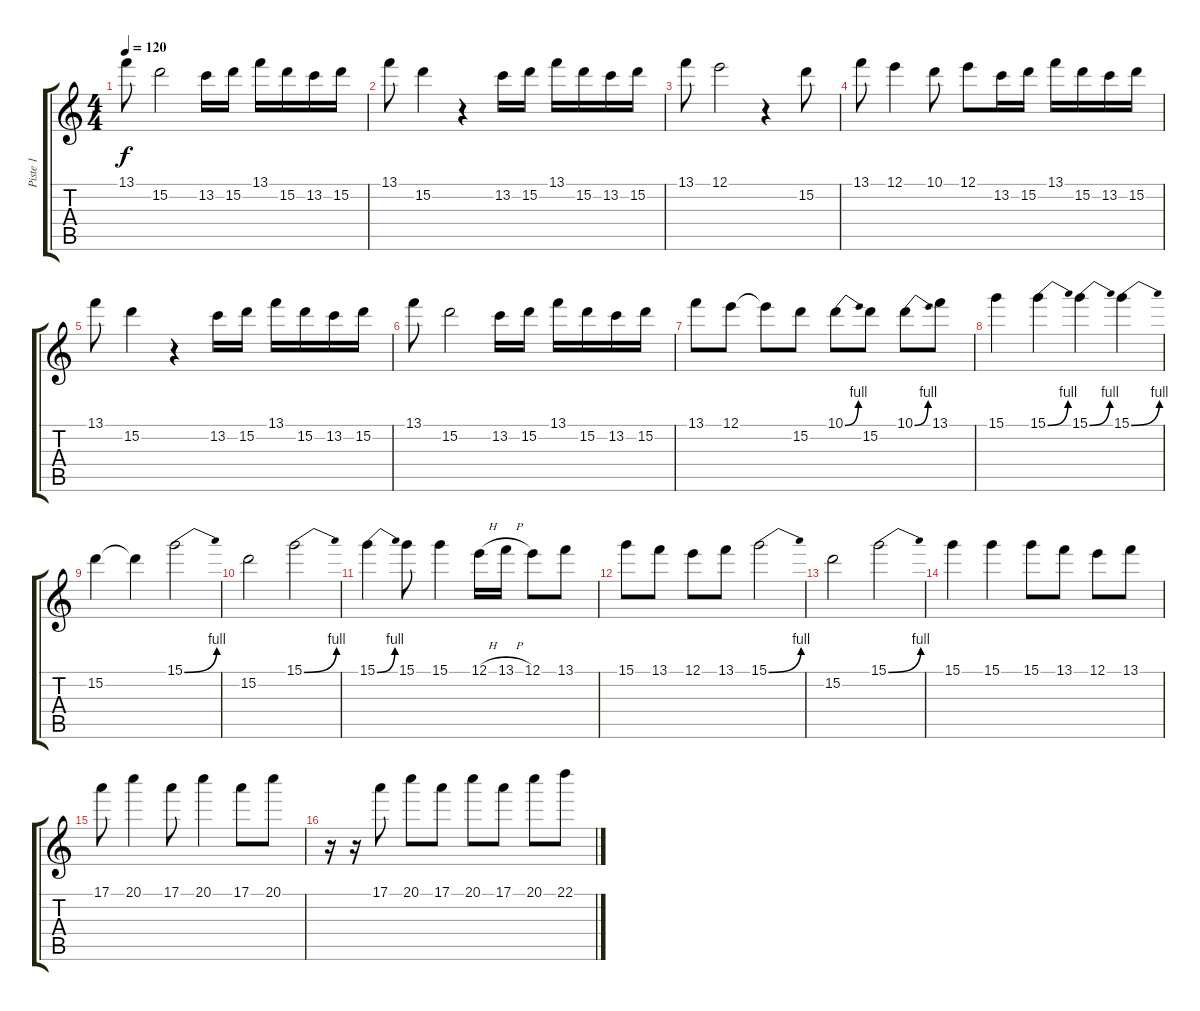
\track ("Piste 1" "Piste 1") {instrument electricguitarclean}
\staff {score tabs}
\tuning (E4 B3 G3 D3 A2 E2) {hide}
\ts (4 4)
\tempo 120
\clef g2
\ks c
13.1.8{dy f} 15.2.2 13.2.16 15.2.16 13.1.16 15.2.16 13.2.16 15.2.16 |
13.1.8 15.2.4 r.4 13.2.16 15.2.16 13.1.16 15.2.16 13.2.16 15.2.16 |
13.1.8 12.1.2 r.4 15.2.8 |
13.1.8 12.1.4 10.1.8 12.1.8 13.2.16 15.2.16 13.1.16 15.2.16 13.2.16 15.2.16 |
13.1.8 15.2.4 r.4 13.2.16 15.2.16 13.1.16 15.2.16 13.2.16 15.2.16 |
13.1.8 15.2.2 13.2.16 15.2.16 13.1.16 15.2.16 13.2.16 15.2.16 |
13.1.8 12.1.8 12.1{t}.8 15.2.8 10.1{be (bend 0 0 60 4)}.8 15.2.8 10.1{be (bend 0 0 60 4)}.8 13.1.8 |
15.1.4 15.1{be (bend 0 0 60 4)}.4 15.1{be (bend 0 0 60 4)}.4 15.1{be (bend 0 0 60 4)}.4 |
15.2.4 15.2{t}.4 15.1{be (bend 0 0 60 4)}.2 |
15.2.2 15.1{be (bend 0 0 60 4)}.2 |
15.1{be (bend 0 0 60 4)}.4 15.1.8 15.1.4 12.1{h}.16 13.1{h}.16 12.1.8 13.1.8 |
15.1.8 13.1.8 12.1.8 13.1.8 15.1{be (bend 0 0 60 4)}.2 |
15.2.2 15.1{be (bend 0 0 60 4)}.2 |
15.1.4 15.1.4 15.1.8 13.1.8 12.1.8 13.1.8 |
17.1.8 20.1.4 17.1.8 20.1.4 17.1.8 20.1.8 |
r.16 r.16 17.1.8 20.1.8 17.1.8 20.1.8 17.1.8 20.1.8 22.1.8
